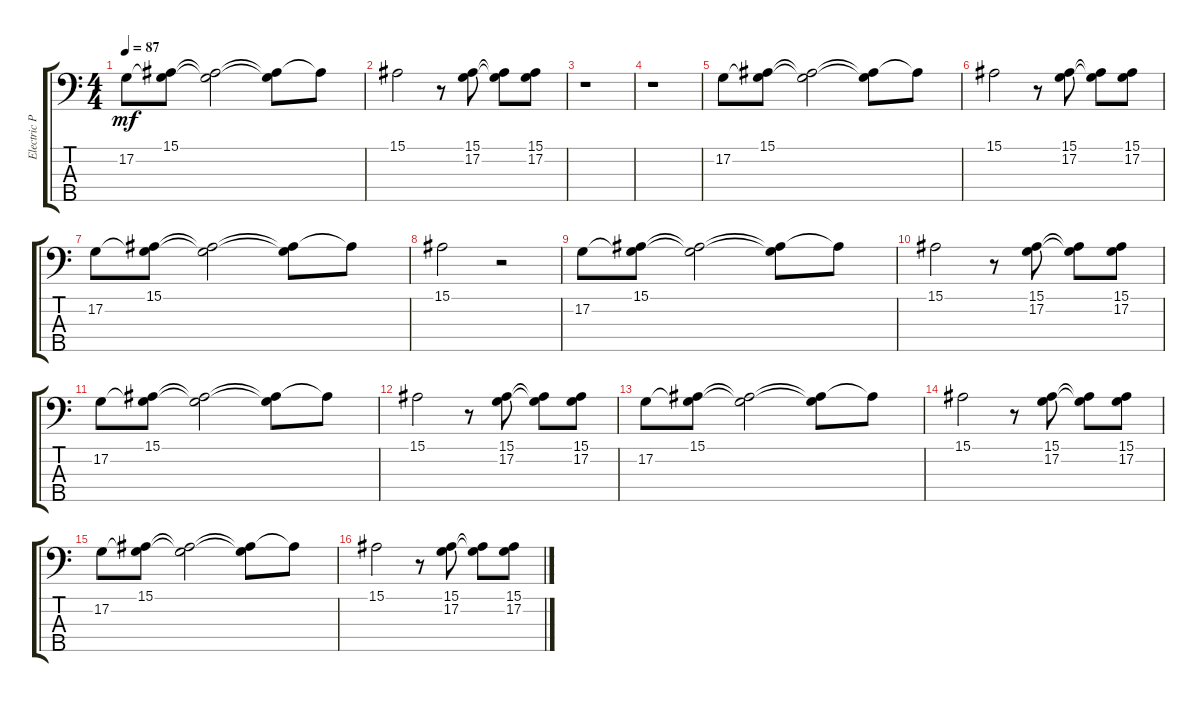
\track ("Electric Piano 2 (Staff 2)" "Electric P") {instrument electricpiano2}
\staff {score tabs}
\tuning (G2 D2 A1 E1 B0) {hide}
\ts (4 4)
\tempo 87
\clef f4
\ks aminor
17.2.8{dy mf} (15.1 17.2{t}).8 (15.1{t} 17.2{t}).2 (15.1{t} 17.2{t}).8 15.1{t}.8 |
15.1.2 r.8 (15.1 17.2).8 (15.1{t} 17.2{t}).8 (15.1 17.2).8 |
r.1 |
r.1 |
17.2.8 (15.1 17.2{t}).8 (15.1{t} 17.2{t}).2 (15.1{t} 17.2{t}).8 15.1{t}.8 |
15.1.2 r.8 (15.1 17.2).8 (15.1{t} 17.2{t}).8 (15.1 17.2).8 |
17.2.8 (15.1 17.2{t}).8 (15.1{t} 17.2{t}).2 (15.1{t} 17.2{t}).8 15.1{t}.8 |
15.1.2 r.2 |
17.2.8 (15.1 17.2{t}).8 (15.1{t} 17.2{t}).2 (15.1{t} 17.2{t}).8 15.1{t}.8 |
15.1.2 r.8 (15.1 17.2).8 (15.1{t} 17.2{t}).8 (15.1 17.2).8 |
17.2.8 (15.1 17.2{t}).8 (15.1{t} 17.2{t}).2 (15.1{t} 17.2{t}).8 15.1{t}.8 |
15.1.2 r.8 (15.1 17.2).8 (15.1{t} 17.2{t}).8 (15.1 17.2).8 |
17.2.8 (15.1 17.2{t}).8 (15.1{t} 17.2{t}).2 (15.1{t} 17.2{t}).8 15.1{t}.8 |
15.1.2 r.8 (15.1 17.2).8 (15.1{t} 17.2{t}).8 (15.1 17.2).8 |
17.2.8 (15.1 17.2{t}).8 (15.1{t} 17.2{t}).2 (15.1{t} 17.2{t}).8 15.1{t}.8 |
15.1.2 r.8 (15.1 17.2).8 (15.1{t} 17.2{t}).8 (15.1 17.2).8
